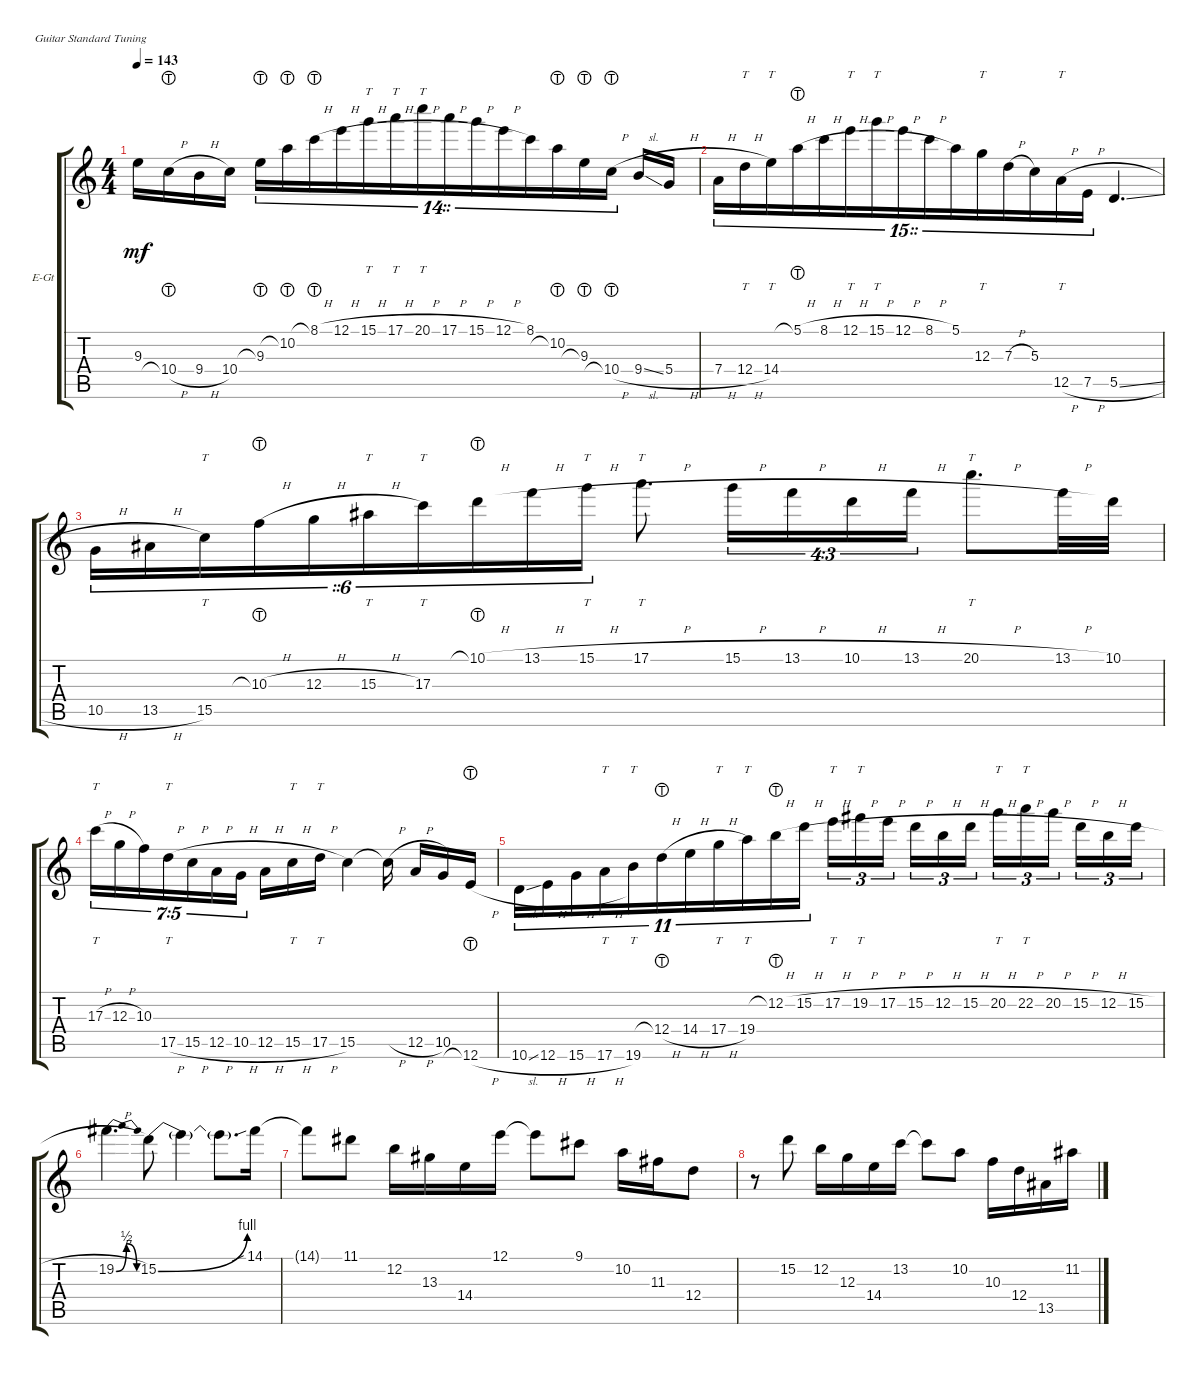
\defaultSystemsLayout 4
\bracketExtendMode groupsimilarinstruments
\firstSystemTrackNameOrientation horizontal
\otherSystemsTrackNameOrientation horizontal
\chordDiagramsInScore
\track ("Electric Guitar" "E-Gt") {instrument overdrivenguitar}
\staff {score tabs}
\tuning (E4 B3 G3 D3 A2 E2)
\ts (4 4)
\tempo 143
\clef g2
\ks c
9.3.16{dy mf} 10.4{h lht}.16 9.4{h}.16 10.4.16 9.3{lht}.16{tu (14 10)} 10.2{lht}.16{tu (14 10)} 8.1{h lht}.16{tu (14 10)} 12.1{h}.16{tu (14 10)} 15.1{h}.16{tt tu (14 10)} 17.1{h}.16{tt tu (14 10)} 20.1{h}.16{tt tu (14 10)} 17.1{h}.16{tu (14 10)} 15.1{h}.16{tu (14 10)} 12.1{h}.16{tu (14 10)} 8.1.16{tu (14 10)} 10.2{lht}.16{tu (14 10)} 9.3{lht}.16{tu (14 10)} 10.4{h lht}.16{tu (14 10)} 9.4{sl}.16 5.4{h}.16 |
7.4{h}.16{tu (15 10)} 12.4{h}.16{tt tu (15 10)} 14.4.16{tt tu (15 10)} 5.1{h lht}.16{tu (15 10)} 8.1{h}.16{tu (15 10)} 12.1{h}.16{tt tu (15 10)} 15.1{h}.16{tt tu (15 10)} 12.1{h}.16{tu (15 10)} 8.1{h}.16{tu (15 10)} 5.1.16{tu (15 10)} 12.3.16{tt tu (15 10)} 7.3{h}.16{tu (15 10)} 5.3.16{tu (15 10)} 12.5{h}.16{tt tu (15 10)} 7.5{h}.16{tu (15 10)} 5.5{sl}.4{d} |
10.5{h}.16{tu (10 6)} 13.5{h acc #}.16{tu (10 6)} 15.5.16{tt tu (10 6)} 10.3{h lht}.16{tu (10 6)} 12.3{h}.16{tu (10 6)} 15.3{h acc #}.16{tt tu (10 6)} 17.3.16{tt tu (10 6)} 10.1{h lht}.16{tu (10 6)} 13.1{h}.16{tu (10 6)} 15.1{h}.16{tt tu (10 6)} 17.1{h}.8{tt d} 15.1{h}.16{tu (4 3)} 13.1{h}.16{tu (4 3)} 10.1{h}.16{tu (4 3)} 13.1{h}.16{tu (4 3)} 20.1{h}.8{tt d} 13.1{h}.32 10.1.32 |
17.3{h}.16{tt tu (7 5)} 12.3{h}.16{tu (7 5)} 10.3.16{tu (7 5)} 17.5{h}.16{tt tu (7 5)} 15.5{h}.16{tu (7 5)} 12.5{h}.16{tu (7 5)} 10.5{h}.16{tu (7 5)} 12.5{h}.16 15.5{h}.16{tt} 17.5{h}.16{tt} 15.5.4 15.5{h t}.16 12.5{h}.16 10.5.16 12.6{h lht}.16 |
10.6{sl}.16{tu (11 8)} 12.6{h}.16{tu (11 8)} 15.6{h}.16{tu (11 8)} 17.6{h}.16{tt tu (11 8)} 19.6.16{tt tu (11 8)} 12.4{h lht}.16{tu (11 8)} 14.4{h}.16{tu (11 8)} 17.4{h}.16{tt tu (11 8)} 19.4.16{tt tu (11 8)} 12.2{h lht}.16{tu (11 8)} 15.2{h}.16{tu (11 8)} 17.2{h}.16{tt tu (3 2)} 19.2{h acc #}.16{tt tu (3 2)} 17.2{h}.16{tu (3 2)} 15.2{h}.16{tu (3 2)} 12.2{h}.16{tu (3 2)} 15.2{h}.16{tu (3 2)} 20.2{h}.16{tt tu (3 2)} 22.2{h}.16{tt tu (3 2)} 20.2{h}.16{tu (3 2)} 15.2{h}.16{tu (3 2)} 12.2{h}.16{tu (3 2)} 15.2{h}.16{tu (3 2)} |
19.2{be (bendrelease 0 0 18 2 28.2 2 45 0) h acc #}.4{d} 15.2{be (bend 0 0 9.6 4)}.8 15.2{t}.4 15.2{t}.8{d} 14.1{sib acc #}.16 |
14.1{t acc #}.8 11.1{acc #}.8 12.2.16 13.3{acc #}.16 14.4.16 12.1.16 12.1{t}.8 9.1{acc #}.8 10.2.16 11.3{acc #}.16 12.4.8 |
r.8 15.2.8 12.2.16 12.3.16 14.4.16 13.2.16 13.2{t}.8 10.2.8 10.3.16 12.4.16 13.5{acc #}.16 11.2{acc #}.16
